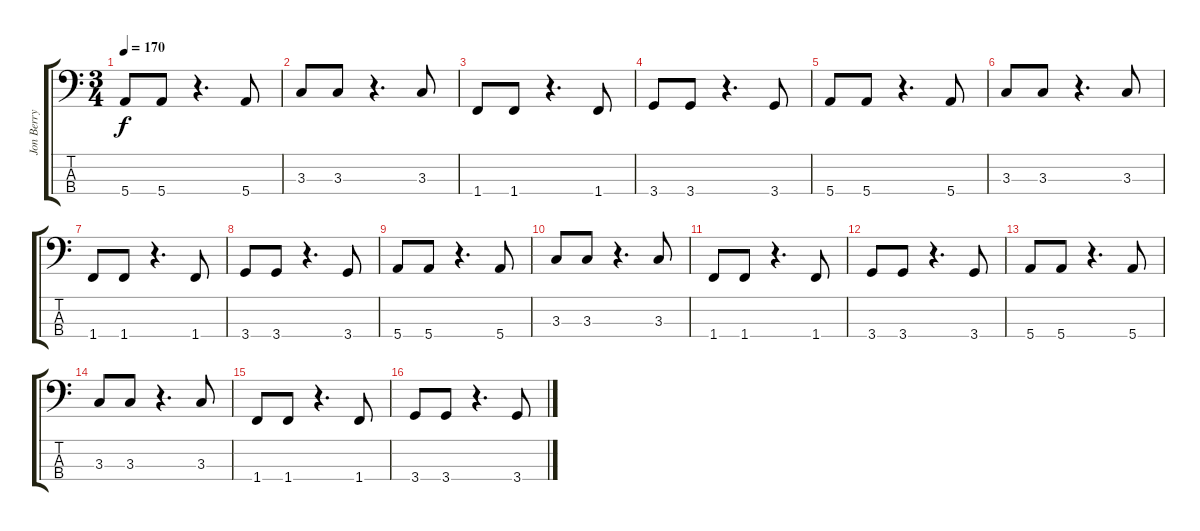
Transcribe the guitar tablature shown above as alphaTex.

\track ("Jon Berry" "Jon Berry") {instrument electricbasspick}
\staff {score tabs}
\tuning (G2 D2 A1 E1) {hide}
\ts (3 4)
\tempo 170
\clef f4
\ks c
5.4.8{dy f} 5.4.8 r.4{d} 5.4.8 |
3.3.8 3.3.8 r.4{d} 3.3.8 |
1.4.8 1.4.8 r.4{d} 1.4.8 |
3.4.8 3.4.8 r.4{d} 3.4.8 |
5.4.8 5.4.8 r.4{d} 5.4.8 |
3.3.8 3.3.8 r.4{d} 3.3.8 |
1.4.8 1.4.8 r.4{d} 1.4.8 |
3.4.8 3.4.8 r.4{d} 3.4.8 |
5.4.8 5.4.8 r.4{d} 5.4.8 |
3.3.8 3.3.8 r.4{d} 3.3.8 |
1.4.8 1.4.8 r.4{d} 1.4.8 |
3.4.8 3.4.8 r.4{d} 3.4.8 |
5.4.8 5.4.8 r.4{d} 5.4.8 |
3.3.8 3.3.8 r.4{d} 3.3.8 |
1.4.8 1.4.8 r.4{d} 1.4.8 |
3.4.8 3.4.8 r.4{d} 3.4.8
